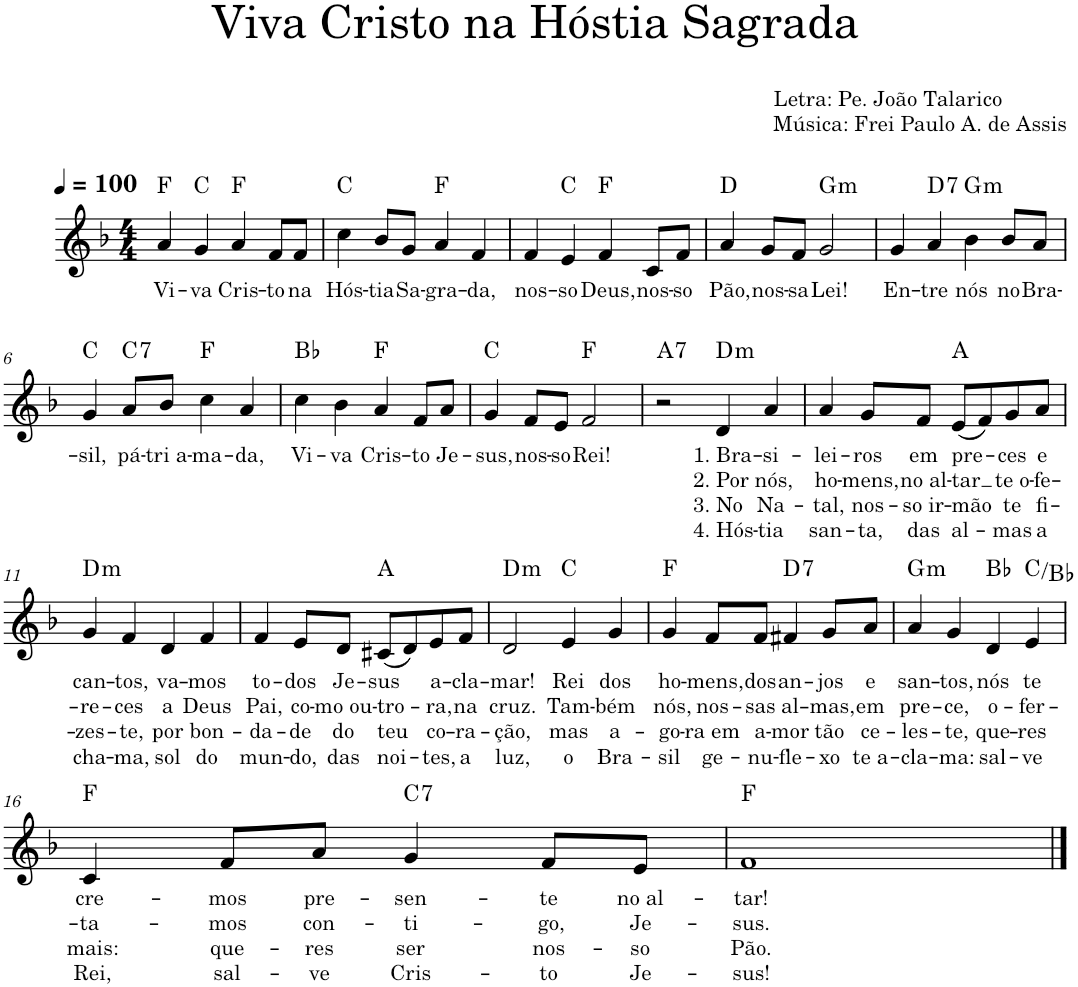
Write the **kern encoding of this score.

**kern	**text	**text	**text	**text	**harte
*part1	*part1	*part1	*part1	*part1	*part1
*staff1	*staff1	*staff1	*staff1	*staff1	*
*I"Voz	*	*	*	*	*
*I'Vo.	*	*	*	*	*
*clefG2	*	*	*	*	*
*k[b-]	*	*	*	*	*
*M4/4	*	*	*	*	*
*MM100	*	*	*	*	*
=1	=1	=1	=1	=1	=1
!	!LO:LY:b	!	!	!	!
4a/	Vi-	.	.	.	F:maj
!	!LO:LY:b	!	!	!	!
4g/	-va	.	.	.	C:maj
!	!LO:LY:b	!	!	!	!
4a/	Cris-	.	.	.	F:maj
!	!LO:LY:b	!	!	!	!
8f/L	-to	.	.	.	.
!	!LO:LY:b	!	!	!	!
8f/J	na	.	.	.	.
=2	=2	=2	=2	=2	=2
!	!LO:LY:b	!	!	!	!
4cc\	Hós-	.	.	.	C:maj
!	!LO:LY:b	!	!	!	!
8b-/L	-tia	.	.	.	.
!	!LO:LY:b	!	!	!	!
8g/J	Sa-	.	.	.	.
!	!LO:LY:b	!	!	!	!
4a/	-gra-	.	.	.	F:maj
!	!LO:LY:b	!	!	!	!
4f/	-da,	.	.	.	.
=3	=3	=3	=3	=3	=3
!	!LO:LY:b	!	!	!	!
4f/	nos-	.	.	.	.
!	!LO:LY:b	!	!	!	!
4e/	-so	.	.	.	C:maj
!	!LO:LY:b	!	!	!	!
4f/	Deus,	.	.	.	F:maj
!	!LO:LY:b	!	!	!	!
8c/L	nos-	.	.	.	.
!	!LO:LY:b	!	!	!	!
8f/J	-so	.	.	.	.
=4	=4	=4	=4	=4	=4
!	!LO:LY:b	!	!	!	!
4a/	Pão,	.	.	.	D:maj
!	!LO:LY:b	!	!	!	!
8g/L	nos-	.	.	.	.
!	!LO:LY:b	!	!	!	!
8f/J	-sa	.	.	.	.
!	!LO:LY:b	!	!	!	!LO:H:kt=m
2g/	Lei!	.	.	.	G:min
=5	=5	=5	=5	=5	=5
!	!LO:LY:b	!	!	!	!
4g/	En-	.	.	.	.
!	!LO:LY:b	!	!	!	!LO:H:kt=7
4a/	-tre	.	.	.	D:7
!	!LO:LY:b	!	!	!	!LO:H:kt=m
4b-\	nós	.	.	.	G:min
!	!LO:LY:b	!	!	!	!
8b-/L	no	.	.	.	.
!	!LO:LY:b	!	!	!	!
8a/J	Bra-	.	.	.	.
!!LO:LB:g=z
=6	=6	=6	=6	=6	=6
!	!LO:LY:b	!	!	!	!
4g/	-sil,	.	.	.	C:maj
!	!LO:LY:b	!	!	!	!LO:H:kt=7
8a/L	pá-	.	.	.	C:7
!	!LO:LY:b	!	!	!	!
8b-/J	-tri a-	.	.	.	.
!	!LO:LY:b	!	!	!	!
4cc\	-ma-	.	.	.	F:maj
!	!LO:LY:b	!	!	!	!
4a/	-da,	.	.	.	.
=7	=7	=7	=7	=7	=7
!	!LO:LY:b	!	!	!	!
4cc\	Vi-	.	.	.	Bb:maj
!	!LO:LY:b	!	!	!	!
4b-\	-va	.	.	.	.
!	!LO:LY:b	!	!	!	!
4a/	Cris-	.	.	.	F:maj
!	!LO:LY:b	!	!	!	!
8f/L	-to	.	.	.	.
!	!LO:LY:b	!	!	!	!
8a/J	Je-	.	.	.	.
=8	=8	=8	=8	=8	=8
!	!LO:LY:b	!	!	!	!
4g/	-sus,	.	.	.	C:maj
!	!LO:LY:b	!	!	!	!
8f/L	nos-	.	.	.	.
!	!LO:LY:b	!	!	!	!
8e/J	-so	.	.	.	.
!	!LO:LY:b	!	!	!	!
2f/	Rei!	.	.	.	F:maj
=9	=9	=9	=9	=9	=9
!	!	!	!	!	!LO:H:kt=7
2r	.	.	.	.	A:7
!	!LO:LY:b	!LO:LY:b	!LO:LY:b	!LO:LY:b	!LO:H:kt=m
4d/	1. Bra-	2. Por	3. No	4. Hós-	D:min
!	!LO:LY:b	!LO:LY:b	!LO:LY:b	!LO:LY:b	!
4a/	-si-	nós,	Na-	-tia	.
=10	=10	=10	=10	=10	=10
!	!LO:LY:b	!LO:LY:b	!LO:LY:b	!LO:LY:b	!
4a/	-lei-	ho-	-tal,	san-	.
!	!LO:LY:b	!LO:LY:b	!LO:LY:b	!LO:LY:b	!
8g/L	-ros	-mens,	nos-	-ta,	.
!	!LO:LY:b	!LO:LY:b	!LO:LY:b	!LO:LY:b	!
8f/J	em	no al-	-so ir-	das	.
!	!LO:LY:b	!LO:LY:b	!LO:LY:b	!LO:LY:b	!
(8e/L	pre-	-tar	-mão	al-	A:maj
8f/)	.	.	.	.	.
!	!LO:LY:b	!LO:LY:b	!LO:LY:b	!LO:LY:b	!
8g/	-ces	te o-	te	-mas	.
!	!LO:LY:b	!LO:LY:b	!LO:LY:b	!LO:LY:b	!
8a/J	e	-fe-	fi-	a	.
!!LO:LB:g=z
=11	=11	=11	=11	=11	=11
!	!LO:LY:b	!LO:LY:b	!LO:LY:b	!LO:LY:b	!LO:H:kt=m
4g/	can-	-re-	-zes-	cha-	D:min
!	!LO:LY:b	!LO:LY:b	!LO:LY:b	!LO:LY:b	!
4f/	-tos,	-ces	-te,	-ma,	.
!	!LO:LY:b	!LO:LY:b	!LO:LY:b	!LO:LY:b	!
4d/	va-	a	por	sol	.
!	!LO:LY:b	!LO:LY:b	!LO:LY:b	!LO:LY:b	!
4f/	-mos	Deus	bon-	do	.
=12	=12	=12	=12	=12	=12
!	!LO:LY:b	!LO:LY:b	!LO:LY:b	!LO:LY:b	!
4f/	to-	Pai,	-da-	mun-	.
!	!LO:LY:b	!LO:LY:b	!LO:LY:b	!LO:LY:b	!
8e/L	-dos	co-	-de	-do,	.
!	!LO:LY:b	!LO:LY:b	!LO:LY:b	!LO:LY:b	!
8d/J	Je-	-mo ou-	do	das	.
!	!LO:LY:b	!LO:LY:b	!LO:LY:b	!LO:LY:b	!
(8c#X/L	-sus	-tro-	-teu	noi-	A:maj
8d/)	.	.	.	.	.
!	!LO:LY:b	!LO:LY:b	!LO:LY:b	!LO:LY:b	!
8e/	a-	-ra,	co-	-tes,	.
!	!LO:LY:b	!LO:LY:b	!LO:LY:b	!LO:LY:b	!
8f/J	-cla-	na	-ra-	a	.
=13	=13	=13	=13	=13	=13
!	!LO:LY:b	!LO:LY:b	!LO:LY:b	!LO:LY:b	!LO:H:kt=m
2d/	-mar!	cruz.	-ção,	luz,	D:min
!	!LO:LY:b	!LO:LY:b	!LO:LY:b	!LO:LY:b	!
4e/	Rei	Tam-	mas	o	C:maj
!	!LO:LY:b	!LO:LY:b	!LO:LY:b	!LO:LY:b	!
4g/	dos	-bém	a-	Bra-	.
=14	=14	=14	=14	=14	=14
!	!LO:LY:b	!LO:LY:b	!LO:LY:b	!LO:LY:b	!
4g/	ho-	nós,	-go-	-sil	F:maj
!	!LO:LY:b	!LO:LY:b	!LO:LY:b	!LO:LY:b	!
8f/L	-mens,	nos-	-ra em	ge-	.
!	!LO:LY:b	!LO:LY:b	!LO:LY:b	!LO:LY:b	!
8f/J	dos	-sas	a-	-nu-	.
!	!LO:LY:b	!LO:LY:b	!LO:LY:b	!LO:LY:b	!LO:H:kt=7
4f#X/	an-	al-	-mor	-fle-	D:7
!	!LO:LY:b	!LO:LY:b	!LO:LY:b	!LO:LY:b	!
8g/L	-jos	-mas,	tão	-xo	.
!	!LO:LY:b	!LO:LY:b	!LO:LY:b	!LO:LY:b	!
8a/J	e	em	ce-	te a-	.
=15	=15	=15	=15	=15	=15
!	!LO:LY:b	!LO:LY:b	!LO:LY:b	!LO:LY:b	!LO:H:kt=m
4a/	san-	pre-	-les-	-cla-	G:min
!	!LO:LY:b	!LO:LY:b	!LO:LY:b	!LO:LY:b	!
4g/	-tos,	-ce,	-te,	-ma:	.
!	!LO:LY:b	!LO:LY:b	!LO:LY:b	!LO:LY:b	!
4d/	nós	o-	que-	sal-	Bb:maj
!	!LO:LY:b	!LO:LY:b	!LO:LY:b	!LO:LY:b	!
4e/	te	-fer-	-res	-ve	C:maj/b7
!!LO:LB:g=z
=16	=16	=16	=16	=16	=16
!	!LO:LY:b	!LO:LY:b	!LO:LY:b	!LO:LY:b	!
4c/	cre-	-ta-	mais:	Rei,	F:maj
!	!LO:LY:b	!LO:LY:b	!LO:LY:b	!LO:LY:b	!
8f/L	-mos	-mos	que-	sal-	.
!	!LO:LY:b	!LO:LY:b	!LO:LY:b	!LO:LY:b	!
8a/J	pre-	con-	-res	-ve	.
!	!LO:LY:b	!LO:LY:b	!LO:LY:b	!LO:LY:b	!LO:H:kt=7
4g/	-sen-	-ti-	ser	Cris-	C:7
!	!LO:LY:b	!LO:LY:b	!LO:LY:b	!LO:LY:b	!
8f/L	-te	-go,	nos-	-to	.
!	!LO:LY:b	!LO:LY:b	!LO:LY:b	!LO:LY:b	!
8e/J	no al-	Je-	-so	Je-	.
=17	=17	=17	=17	=17	=17
!	!LO:LY:b	!LO:LY:b	!LO:LY:b	!LO:LY:b	!
1f	-tar!	-sus.	Pão.	-sus!	F:maj
==	==	==	==	==	==
*-	*-	*-	*-	*-	*-
